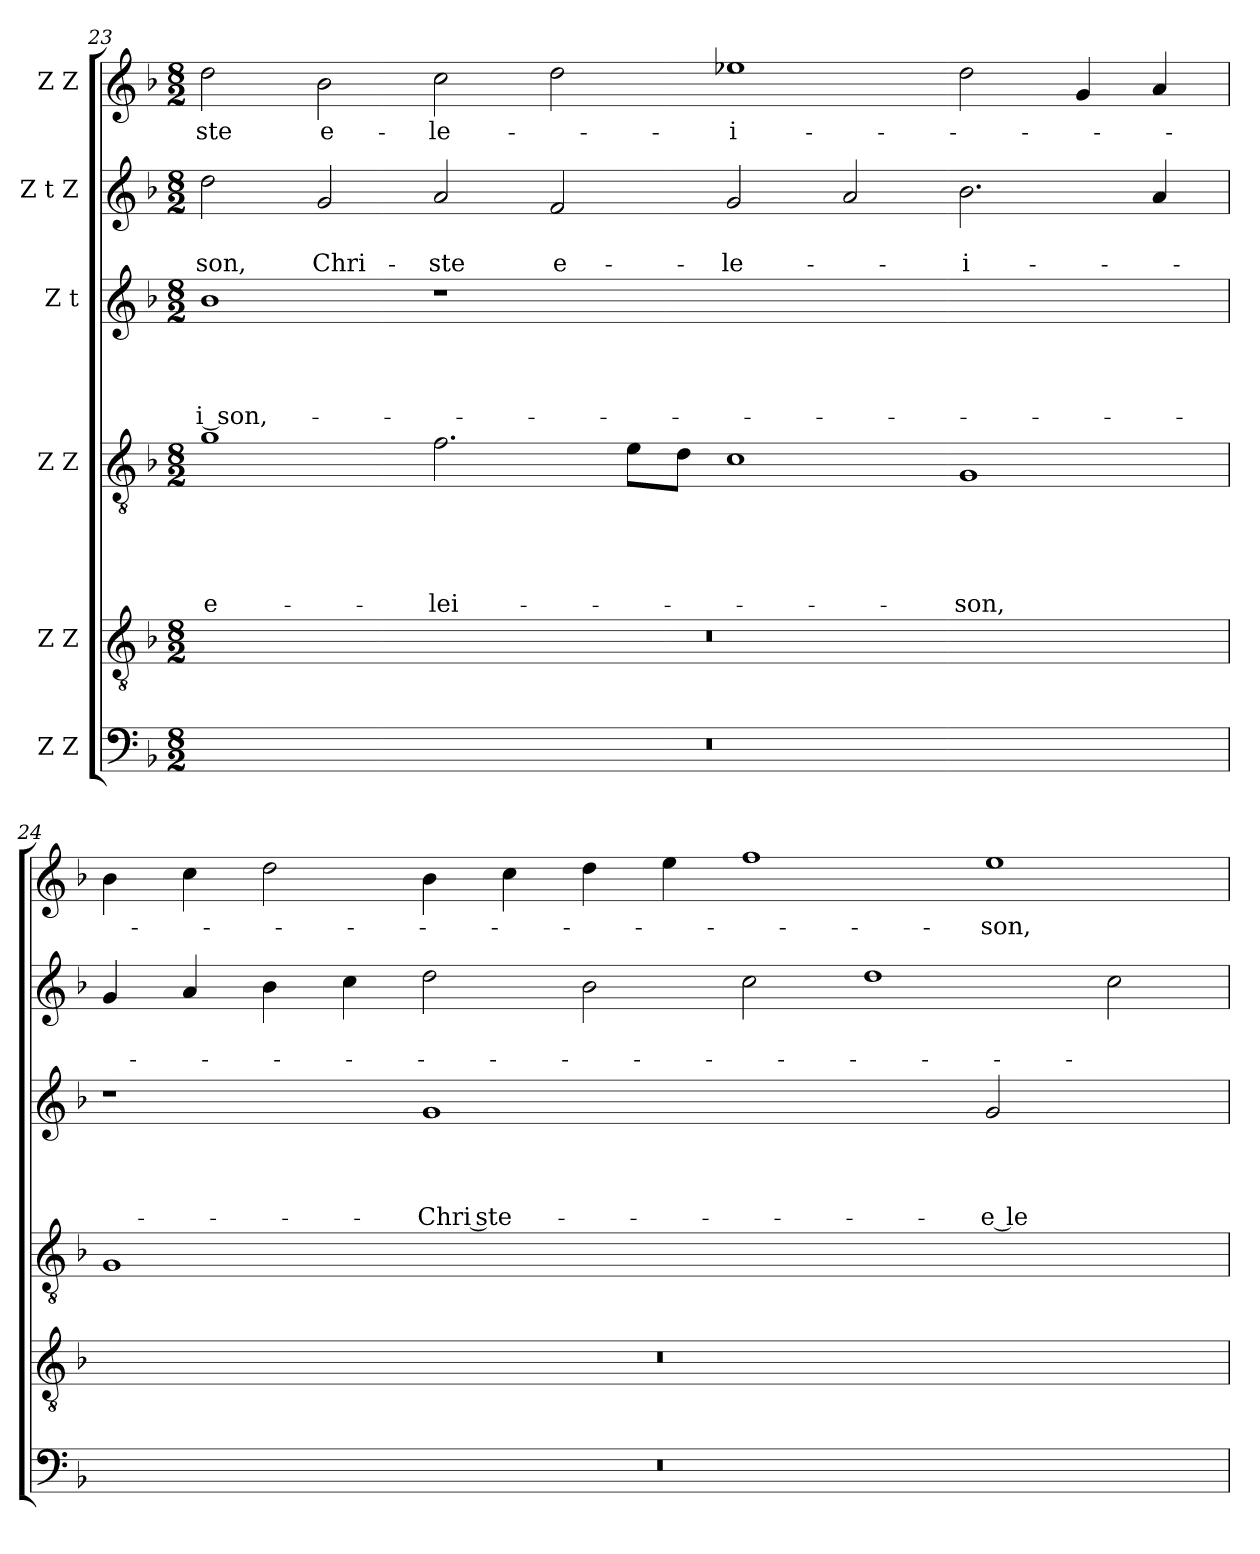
**kern	**kern	**kern	**text	**text	**text	**text	**text	**kern	**text	**text	**text	**text	**kern	**text	**text	**kern	**text
*part6	*part5	*part4	*part4	*part4	*part4	*part4	*part4	*part3	*part3	*part3	*part3	*part3	*part2	*part2	*part2	*part1	*part1
*staff6	*staff5	*staff4	*staff4	*staff4	*staff4	*staff4	*staff4	*staff3	*staff3	*staff3	*staff3	*staff3	*staff2	*staff2	*staff2	*staff1	*staff1
*I"Z Z	*I"Z Z	*I"Z Z	*	*	*	*	*	*I"Z t	*	*	*	*	*I"Z t Z	*	*	*I"Z Z	*
*clefF4	*clefGv2	*clefGv2	*	*	*	*	*	*clefG2	*	*	*	*	*clefG2	*	*	*clefG2	*
*k[b-]	*k[b-]	*k[b-]	*	*	*	*	*	*k[b-]	*	*	*	*	*k[b-]	*	*	*k[b-]	*
*F:	*F:	*F:	*	*	*	*	*	*F:	*	*	*	*	*F:	*	*	*F:	*
*M8/2	*M8/2	*M8/2	*	*	*	*	*	*M8/2	*	*	*	*	*M8/2	*	*	*M8/2	*
=23	=23	=23	=23	=23	=23	=23	=23	=23	=23	=23	=23	=23	=23	=23	=23	=23	=23
!	!	!	!	!	!	!	!LO:LY:b:rj	!	!	!	!	!LO:LY:b:rj	!	!	!LO:LY:b	!	!LO:LY:b
00r	00r	1g	.	.	.	.	e-	1b-	.	.	.	-i son,-	2dd\	.	-son,	2dd\	-ste
!	!	!	!	!	!	!	!	!	!	!	!	!	!	!	!LO:LY:b	!	!LO:LY:b
.	.	.	.	.	.	.	.	.	.	.	.	.	2g/	.	Chri-	2b-\	e-
!	!	!	!	!	!	!	!LO:LY:b	!	!	!	!	!	!	!	!LO:LY:b	!	!LO:LY:b
.	.	2.f\	.	.	.	.	-lei-	1r	.	.	.	.	2a/	.	-ste	2cc\	-le-
!	!	!	!	!	!	!	!	!	!	!	!	!	!	!	!LO:LY:b	!	!
.	.	.	.	.	.	.	.	.	.	.	.	.	2f/	.	e-	2dd\	.
.	.	8e\L	.	.	.	.	.	.	.	.	.	.	.	.	.	.	.
.	.	8d\J	.	.	.	.	.	.	.	.	.	.	.	.	.	.	.
!	!	!	!	!	!	!	!	!	!	!	!	!	!	!	!LO:LY:b	!	!LO:LY:b:rj
.	.	1c	.	.	.	.	.	0ryy	.	.	.	.	2g/	.	-le-	1ee-	-i-
.	.	.	.	.	.	.	.	.	.	.	.	.	2a/	.	.	.	.
!	!	!	!	!	!	!	!LO:LY:b	!	!	!	!	!	!	!	!LO:LY:b:rj	!	!
.	.	1G	.	.	.	.	-son,	.	.	.	.	.	2.b-\	.	-i-	2dd\	.
.	.	.	.	.	.	.	.	.	.	.	.	.	.	.	.	4g/	.
.	.	.	.	.	.	.	.	.	.	.	.	.	4a/	.	.	4a/	.
!!LO:LB:g=z
=24	=24	=24	=24	=24	=24	=24	=24	=24	=24	=24	=24	=24	=24	=24	=24	=24	=24
00r	00r	1G	.	.	.	.	.	1r	.	.	.	.	4g/	.	.	4b-\	.
.	.	.	.	.	.	.	.	.	.	.	.	.	4a/	.	.	4cc\	.
.	.	.	.	.	.	.	.	.	.	.	.	.	4b-\	.	.	2dd\	.
.	.	.	.	.	.	.	.	.	.	.	.	.	4cc\	.	.	.	.
!	!	!	!	!	!	!	!	!	!	!	!	!LO:LY:b	!	!	!	!	!
.	.	0.ryy	.	.	.	.	.	1g	.	.	.	-Chri ste-	2dd\	.	.	4b-\	.
.	.	.	.	.	.	.	.	.	.	.	.	.	.	.	.	4cc\	.
.	.	.	.	.	.	.	.	.	.	.	.	.	2b-\	.	.	4dd\	.
.	.	.	.	.	.	.	.	.	.	.	.	.	.	.	.	4ee\	.
.	.	.	.	.	.	.	.	1ryy	.	.	.	.	2cc\	.	.	1ff	.
.	.	.	.	.	.	.	.	.	.	.	.	.	1dd	.	.	.	.
!	!	!	!	!	!	!	!	!	!	!	!	!LO:LY:b:rj	!	!	!	!	!LO:LY:b
.	.	.	.	.	.	.	.	2g/	.	.	.	-e le-	.	.	.	1ee	-son,
.	.	.	.	.	.	.	.	2ryy	.	.	.	.	2cc\	.	.	.	.
=	=	=	=	=	=	=	=	=	=	=	=	=	=	=	=	=	=
*-	*-	*-	*-	*-	*-	*-	*-	*-	*-	*-	*-	*-	*-	*-	*-	*-	*-
